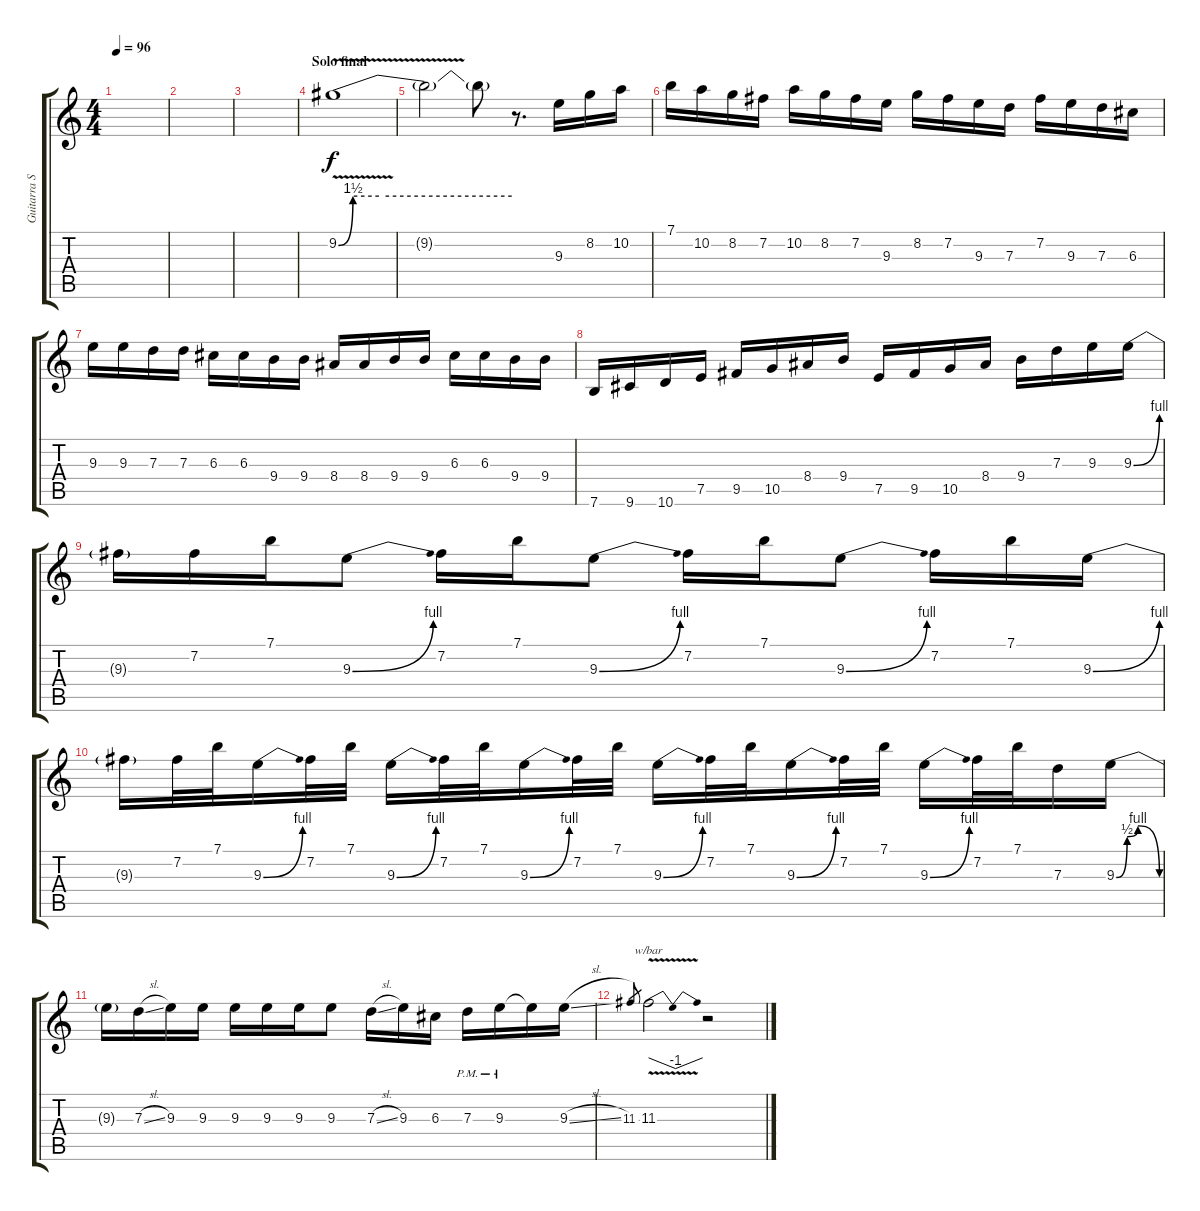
\track ("Guitarra Solo" "Guitarra S") {instrument distortionguitar}
\staff {score tabs}
\tuning (E4 B3 G3 D3 A2 E2) {hide}
\ts (4 4)
\tempo 96
\clef g2
\ks c
|
|
|
\section ("" "Solo final")
9.2{be (custom 0 0 5 6 14 6 30 6 60 6) v}.1 |
9.2{t}.2 9.2{t}.8 r.8{d} 9.3.16 8.2.16 10.2.16 |
7.1.16 10.2.16 8.2.16 7.2.16 10.2.16 8.2.16 7.2.16 9.3.16 8.2.16 7.2.16 9.3.16 7.3.16 7.2.16 9.3.16 7.3.16 6.3.16 |
9.3.16 9.3.16 7.3.16 7.3.16 6.3.16 6.3.16 9.4.16 9.4.16 8.4.16 8.4.16 9.4.16 9.4.16 6.3.16 6.3.16 9.4.16 9.4.16 |
7.6.16 9.6.16 10.6.16 7.5.16 9.5.16 10.5.16 8.4.16 9.4.16 7.5.16 9.5.16 10.5.16 8.4.16 9.4.16 7.3.16 9.3.16 9.3{be (bend 0 0 60 4)}.16 |
9.3{t}.16 7.2.16 7.1.16 9.3{be (bend 0 0 60 4)}.8 7.2.16 7.1.16 9.3{be (bend 0 0 60 4)}.8 7.2.16 7.1.16 9.3{be (bend 0 0 60 4)}.8 7.2.16 7.1.16 9.3{be (bend 0 0 60 4)}.16 |
9.3{t}.16 7.2.32 7.1.32 9.3{be (bend 0 0 60 4)}.16 7.2.32 7.1.32 9.3{be (bend 0 0 60 4)}.16 7.2.32 7.1.32 9.3{be (bend 0 0 60 4)}.16 7.2.32 7.1.32 9.3{be (bend 0 0 60 4)}.16 7.2.32 7.1.32 9.3{be (bend 0 0 60 4)}.16 7.2.32 7.1.32 9.3{be (bend 0 0 60 4)}.16 7.2.32 7.1.32 7.3.16 9.3{be (custom 0 0 15 2 30 4 60 0)}.16 |
9.3{t}.16 7.3{sl}.16 9.3.16 9.3.16 9.3.16 9.3.16 9.3.16 9.3.8 7.3{sl}.16 9.3.16 6.3.16 7.3{pm}.16 9.3{pm}.16 9.3{t}.16 9.3{sl}.16 |
11.3.8{gr} 11.3{v}.2{tbe (dip default 0 0 30 -4 60 0)} r.2
